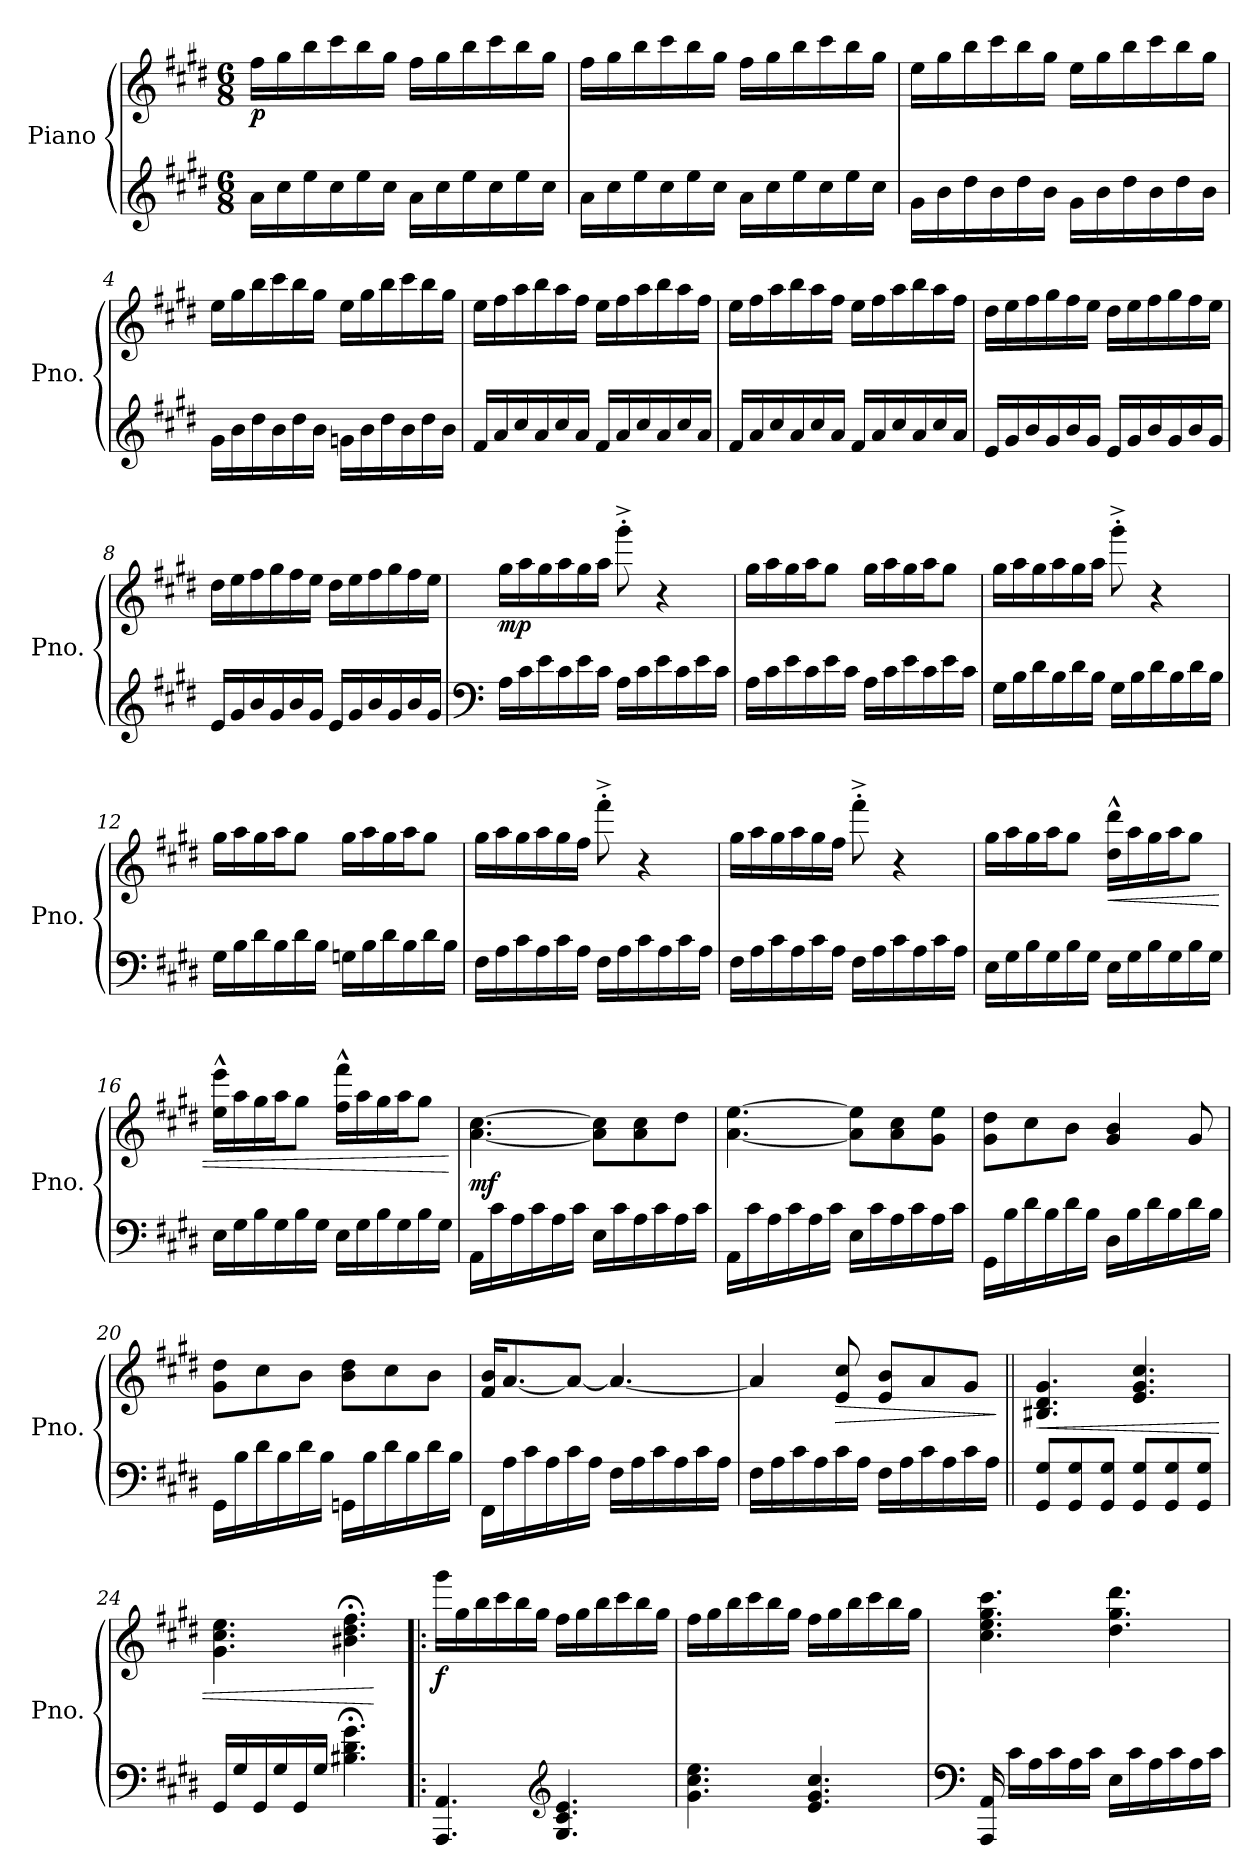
**kern	**kern	**dynam
*part1	*part1	*part1
*staff2	*staff1	*staff1/2
*I"Piano	*	*
*I'Pno.	*	*
*clefG2	*clefG2	*
*k[f#c#g#d#]	*k[f#c#g#d#]	*
*M6/8	*M6/8	*
*MM96	*MM96	*
=1	=1	=1
!	!	!LO:DY:b
16a<\LL	16ff#\LL	p
16cc#<\	16gg#\	.
16ee<\	16bb\	.
16cc#<\	16ccc#\	.
16ee<\	16bb\	.
16cc#<\JJ	16gg#\JJ	.
16a<\LL	16ff#\LL	.
16cc#<\	16gg#\	.
16ee<\	16bb\	.
16cc#<\	16ccc#\	.
16ee<\	16bb\	.
16cc#<\JJ	16gg#\JJ	.
=2	=2	=2
16a<\LL	16ff#\LL	.
16cc#<\	16gg#\	.
16ee<\	16bb\	.
16cc#<\	16ccc#\	.
16ee<\	16bb\	.
16cc#<\JJ	16gg#\JJ	.
16a<\LL	16ff#\LL	.
16cc#<\	16gg#\	.
16ee<\	16bb\	.
16cc#<\	16ccc#\	.
16ee<\	16bb\	.
16cc#<\JJ	16gg#\JJ	.
=3	=3	=3
16g#<\LL	16ee\LL	.
16b<\	16gg#\	.
16dd#<\	16bb\	.
16b<\	16ccc#\	.
16dd#<\	16bb\	.
16b<\JJ	16gg#\JJ	.
16g#<\LL	16ee\LL	.
16b<\	16gg#\	.
16dd#<\	16bb\	.
16b<\	16ccc#\	.
16dd#<\	16bb\	.
16b<\JJ	16gg#\JJ	.
!!LO:LB:g=z
=4	=4	=4
16g#<\LL	16ee\LL	.
16b<\	16gg#\	.
16dd#<\	16bb\	.
16b<\	16ccc#\	.
16dd#<\	16bb\	.
16b<\JJ	16gg#\JJ	.
16gn<\LL	16ee\LL	.
16b<\	16gg#\	.
16dd#<\	16bb\	.
16b<\	16ccc#\	.
16dd#<\	16bb\	.
16b<\JJ	16gg#\JJ	.
!!LO:LB:g=z
=5	=5	=5
16f#</LL	16ee\LL	.
16a</	16ff#\	.
16cc#</	16aa\	.
16a</	16bb\	.
16cc#</	16aa\	.
16a</JJ	16ff#\JJ	.
16f#</LL	16ee\LL	.
16a</	16ff#\	.
16cc#</	16aa\	.
16a</	16bb\	.
16cc#</	16aa\	.
16a</JJ	16ff#\JJ	.
=6	=6	=6
16f#</LL	16ee\LL	.
16a</	16ff#\	.
16cc#</	16aa\	.
16a</	16bb\	.
16cc#</	16aa\	.
16a</JJ	16ff#\JJ	.
16f#</LL	16ee\LL	.
16a</	16ff#\	.
16cc#</	16aa\	.
16a</	16bb\	.
16cc#</	16aa\	.
16a</JJ	16ff#\JJ	.
!!LO:LB:g=z
=7	=7	=7
16e</LL	16dd#\LL	.
16g#</	16ee\	.
16b</	16ff#\	.
16g#</	16gg#\	.
16b</	16ff#\	.
16g#</JJ	16ee\JJ	.
16e</LL	16dd#\LL	.
16g#</	16ee\	.
16b</	16ff#\	.
16g#</	16gg#\	.
16b</	16ff#\	.
16g#</JJ	16ee\JJ	.
=8	=8	=8
16e</LL	16dd#\LL	.
16g#</	16ee\	.
16b</	16ff#\	.
16g#</	16gg#\	.
16b</	16ff#\	.
16g#</JJ	16ee\JJ	.
16e</LL	16dd#\LL	.
16g#</	16ee\	.
16b</	16ff#\	.
16g#</	16gg#\	.
16b</	16ff#\	.
16g#</JJ	16ee\JJ	.
!!LO:LB:g=z
=9	=9	=9
*clefF4	*	*
!	!	!LO:DY:b
16A<\LL	16gg#\LL	mp
16c#<\	16aa\	.
16e<\	16gg#\	.
16c#<\	16aa\	.
16e<\	16gg#\	.
16c#<\JJ	16aa\JJ	.
16A<\LL	8ggg#'^\	.
16c#<\	.	.
16e<\	4r	.
16c#<\	.	.
16e<\	.	.
16c#<\JJ	.	.
=10	=10	=10
16A<\LL	16gg#\LL	.
16c#<\	16aa\	.
16e<\	16gg#\	.
16c#<\	16aa\J	.
16e<\	8gg#\J	.
16c#<\JJ	.	.
16A<\LL	16gg#\LL	.
16c#<\	16aa\	.
16e<\	16gg#\	.
16c#<\	16aa\J	.
16e<\	8gg#\J	.
16c#<\JJ	.	.
!!LO:PB:g=z
=11	=11	=11
16G#<\LL	16gg#\LL	.
16B<\	16aa\	.
16d#<\	16gg#\	.
16B<\	16aa\	.
16d#<\	16gg#\	.
16B<\JJ	16aa\JJ	.
16G#<\LL	8ggg#'^\	.
16B<\	.	.
16d#<\	4r	.
16B<\	.	.
16d#<\	.	.
16B<\JJ	.	.
=12	=12	=12
16G#<\LL	16gg#\LL	.
16B<\	16aa\	.
16d#<\	16gg#\	.
16B<\	16aa\J	.
16d#<\	8gg#\J	.
16B<\JJ	.	.
16Gn<\LL	16gg#\LL	.
16B<\	16aa\	.
16d#<\	16gg#\	.
16B<\	16aa\J	.
16d#<\	8gg#\J	.
16B<\JJ	.	.
!!LO:LB:g=z
=13	=13	=13
16F#<\LL	16gg#\LL	.
16A<\	16aa\	.
16c#<\	16gg#\	.
16A<\	16aa\	.
16c#<\	16gg#\	.
16A<\JJ	16ff#\JJ	.
16F#<\LL	8fff#'^\	.
16A<\	.	.
16c#<\	4r	.
16A<\	.	.
16c#<\	.	.
16A<\JJ	.	.
=14	=14	=14
16F#<<\LL	16gg#\LL	.
16A<\	16aa\	.
16c#<\	16gg#\	.
16A<\	16aa\	.
16c#<\	16gg#\	.
16A<\JJ	16ff#\JJ	.
16F#<\LL	8fff#'^\	.
16A<\	.	.
16c#<\	4r	.
16A<\	.	.
16c#<\	.	.
16A<\JJ	.	.
!!LO:LB:g=z
=15	=15	=15
16E<\LL	16gg#\LL	.
16G#<\	16aa\	.
16B<\	16gg#\	.
16G#<\	16aa\J	.
16B<\	8gg#\J	.
16G#<\JJ	.	.
!	!	!LO:HP:b
16E<\LL	16dd#\^^ 16ddd#\^^LL	<
16G#<\	16aa\	.
16B<\	16gg#\	.
16G#<\	16aa\J	.
16B<\	8gg#\J	.
16G#<\JJ	.	.
=16	=16	=16
16E<\LL	16ee\^^ 16eee\^^LL	.
16G#<\	16aa\	.
16B<\	16gg#\	.
16G#<\	16aa\J	.
16B<\	8gg#\J	.
16G#<\JJ	.	.
16E<\LL	16ff#\^^ 16fff#\^^LL	.
16G#<\	16aa\	.
16B<\	16gg#\	.
16G#<\	16aa\J	.
16B<\	8gg#\J	.
16G#<\JJ	.	.
.	.	[
!!LO:LB:g=z
=17	=17	=17
!	!	!LO:DY:b
16AA<\LL	[4.a\ [4.cc#\	mf
16c#<\	.	.
16A<\	.	.
16c#<\	.	.
16A<\	.	.
16c#<\JJ	.	.
16E<\LL	8a\] 8cc#\]L	.
16c#<\	.	.
16A<\	8a\ 8cc#\	.
16c#<\	.	.
16A<\	8dd#\J	.
16c#<\JJ	.	.
=18	=18	=18
16AA<\LL	[4.a\ [4.ee\	.
16c#<\	.	.
16A<\	.	.
16c#<\	.	.
16A<\	.	.
16c#<\JJ	.	.
16E<\LL	8a\] 8ee\]L	.
16c#<\	.	.
16A<\	8a\ 8cc#\	.
16c#<\	.	.
16A<\	8g#\ 8ee\J	.
16c#<\JJ	.	.
!!LO:LB:g=z
=19	=19	=19
16GG#<\LL	8g#\ 8dd#\L	.
16B<\	.	.
16d#<\	8cc#\	.
16B<\	.	.
16d#<\	8b\J	.
16B<\JJ	.	.
16D#<\LL	4g#/ 4b/	.
16B<\	.	.
16d#<\	.	.
16B<\	.	.
16d#<\	8g#/	.
16B<\JJ	.	.
=20	=20	=20
16GG#<\LL	8g#\ 8dd#\L	.
16B<\	.	.
16d#<\	8cc#\	.
16B<\	.	.
16d#<\	8b\J	.
16B<\JJ	.	.
16GGn<\LL	8b\ 8dd#\L	.
16B<\	.	.
16d#<\	8cc#\	.
16B<\	.	.
16d#<\	8b\J	.
16B<\JJ	.	.
!!LO:PB:g=z
=21	=21	=21
16FF#<\LL	16f#/ 16b/KL	.
16A<\	[8.a/	.
16c#<\	.	.
16A<\	.	.
16c#<\	8a/J_	.
16A<\JJ	.	.
16F#<\LL	4.a/_	.
16A<\	.	.
16c#<\	.	.
16A<\	.	.
16c#<\	.	.
16A<\JJ	.	.
=22	=22	=22
16F#<\LL	4a/]	.
16A<\	.	.
16c#<\	.	.
16A<\	.	.
!	!	!LO:HP:b
16c#<\	8e/ 8cc#/	>
16A<\JJ	.	.
16F#<\LL	8e/ 8b/L	.
16A<\	.	.
16c#<\	8a/	.
16A<\	.	.
16c#<\	8g#/J	.
16A<\JJ	.	.
.	.	]
!!LO:LB:g=z
=23||	=23||	=23||
!	!	!LO:HP:b
8GG#/<< 8G#/<<L	4.B#X/ 4.d#/ 4.g#/	<
8GG#/<< 8G#/<<	.	.
8GG#/<< 8G#/<<J	.	.
8GG#/<< 8G#/<<L	4.e/ 4.g#/ 4.cc#/	.
8GG#/<< 8G#/<<	.	.
8GG#/<< 8G#/<<J	.	.
=24	=24	=24
16GG#</LL	4.g#\ 4.cc#\ 4.ee\	.
16G#</	.	.
16GG#</	.	.
16G#</	.	.
16GG#</	.	.
16G#</JJ	.	.
4.B#X\;<<<< 4.d#\;<<<< 4.g#\;<<<<	4.b#X\;< 4.dd#\;< 4.ff#\;<	.
.	.	[
!!LO:LB:g=z
=25!|:	=25!|:	=25!|:
!	!	!LO:DY:b
4.AAA/<< 4.AA/<<	16ggg#\LL	f
.	16gg#\	.
.	16bb\	.
.	16ccc#\	.
.	16bb\	.
.	16gg#\JJ	.
*clefG2	*	*
4.G#/<<< 4.c#/<<< 4.e/<<<	16ff#\LL	.
.	16gg#\	.
.	16bb\	.
.	16ccc#\	.
.	16bb\	.
.	16gg#\JJ	.
=26	=26	=26
4.g#\<<< 4.cc#\<<< 4.ee\<<<	16ff#\LL	.
.	16gg#\	.
.	16bb\	.
.	16ccc#\	.
.	16bb\	.
.	16gg#\JJ	.
4.e/<<< 4.g#/<<< 4.cc#/<<<	16ff#\LL	.
.	16gg#\	.
.	16bb\	.
.	16ccc#\	.
.	16bb\	.
.	16gg#\JJ	.
!!LO:LB:g=z
=27	=27	=27
*clefF4	*	*
16AAA/<< 16AA/<<	4.cc#\ 4.ee\ 4.gg#\ 4.ccc#\	.
16c#<\LL	.	.
16A<\	.	.
16c#<\	.	.
16A<\	.	.
16c#<\JJ	.	.
16E<\LL	4.dd#\ 4.gg#\ 4.ddd#\	.
16c#<\	.	.
16A<\	.	.
16c#<\	.	.
16A<\	.	.
16c#<<\JJ	.	.
=	=	=
*-	*-	*-
